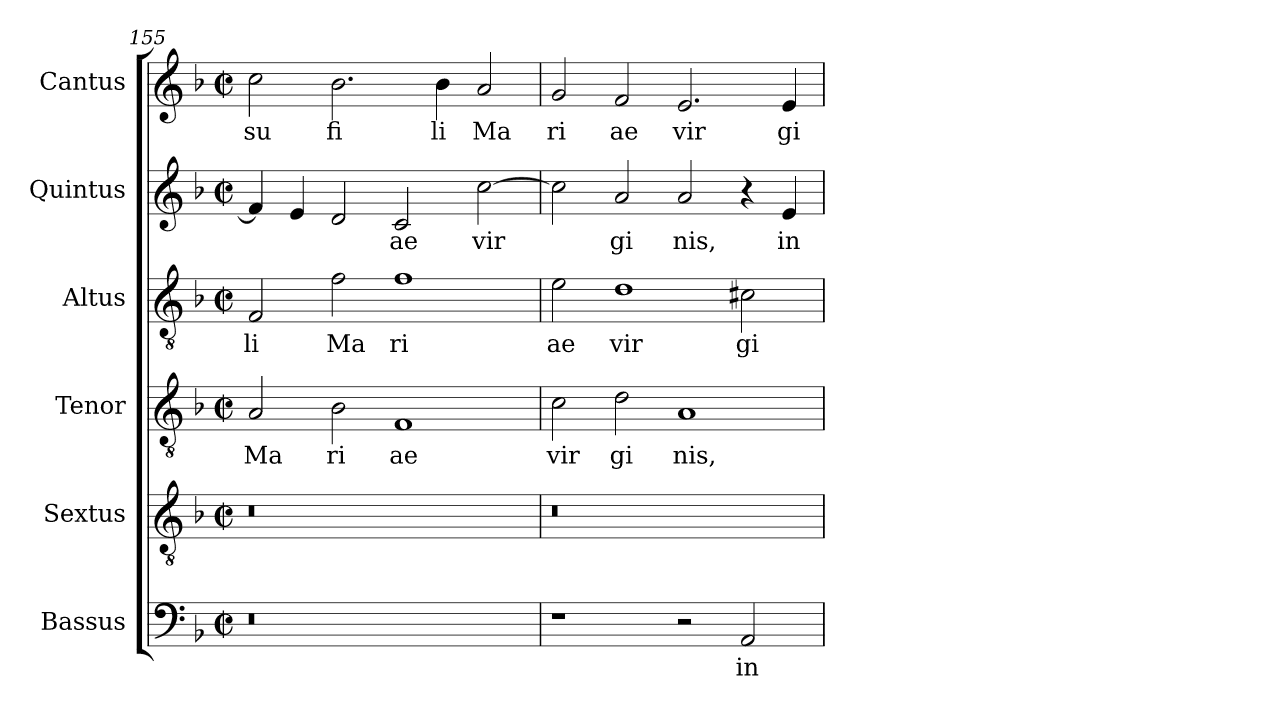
**kern	**text	**kern	**kern	**text	**kern	**text	**kern	**text	**kern	**text
*part6	*part6	*part5	*part4	*part4	*part3	*part3	*part2	*part2	*part1	*part1
*staff6	*staff6	*staff5	*staff4	*staff4	*staff3	*staff3	*staff2	*staff2	*staff1	*staff1
*I"Bassus	*	*I"Sextus	*I"Tenor	*	*I"Altus	*	*I"Quintus	*	*I"Cantus	*
*clefF4	*	*clefGv2	*clefGv2	*	*clefGv2	*	*clefG2	*	*clefG2	*
*k[b-]	*	*k[b-]	*k[b-]	*	*k[b-]	*	*k[b-]	*	*k[b-]	*
*F:	*	*F:	*F:	*	*F:	*	*F:	*	*F:	*
*M2/2	*	*M2/2	*M2/2	*	*M2/2	*	*M2/2	*	*M2/2	*
*met(c|)	*	*met(c|)	*met(c|)	*	*met(c|)	*	*met(c|)	*	*met(c|)	*
=155	=155	=155	=155	=155	=155	=155	=155	=155	=155	=155
!	!	!	!	!LO:LY:b:cj	!	!LO:LY:b:cj	!	!	!	!LO:LY:b:cj
0r	.	0r	2A/	Ma	2F/	li	4f/]	.	2cc\	su
.	.	.	.	.	.	.	4e/	.	.	.
!	!	!	!	!LO:LY:b:cj	!	!LO:LY:b:cj	!	!	!	!LO:LY:b:cj
.	.	.	2B-\	ri	2f\	Ma	2d/	.	2.b-\	fi
!	!	!	!	!LO:LY:b:cj	!	!LO:LY:b:cj	!	!LO:LY:b:cj	!	!
.	.	.	1F	ae	1f	ri	2c/	ae	.	.
!	!	!	!	!	!	!	!	!	!	!LO:LY:b:cj
.	.	.	.	.	.	.	.	.	4b-\	li
!	!	!	!	!	!	!	!	!LO:LY:b	!	!LO:LY:b:cj
.	.	.	.	.	.	.	[>2cc\	vir	2a/	Ma
=156	=156	=156	=156	=156	=156	=156	=156	=156	=156	=156
!	!	!	!	!LO:LY:b:cj	!	!LO:LY:b:cj	!	!	!	!LO:LY:b:cj
1r	.	0r	2c\	vir	2e\	ae	2cc\]	.	2g/	ri
!	!	!	!	!LO:LY:b:cj	!	!LO:LY:b:cj	!	!LO:LY:b:cj	!	!LO:LY:b:cj
.	.	.	2d\	gi	1d	vir	2a/	gi	2f/	ae
!	!	!	!	!LO:LY:b:cj	!	!	!	!LO:LY:b:cj	!	!LO:LY:b:cj
2r	.	.	1A	nis,	.	.	2a/	nis,	2.e/	vir
!	!LO:LY:b:cj	!	!	!	!	!LO:LY:b:cj	!	!	!	!
2AA/	in-	.	.	.	2c#X\	gi	4r	.	.	.
!	!	!	!	!	!	!	!	!LO:LY:b:cj	!	!LO:LY:b:cj
.	.	.	.	.	.	.	4e/	in	4e/	gi
=	=	=	=	=	=	=	=	=	=	=
*-	*-	*-	*-	*-	*-	*-	*-	*-	*-	*-
